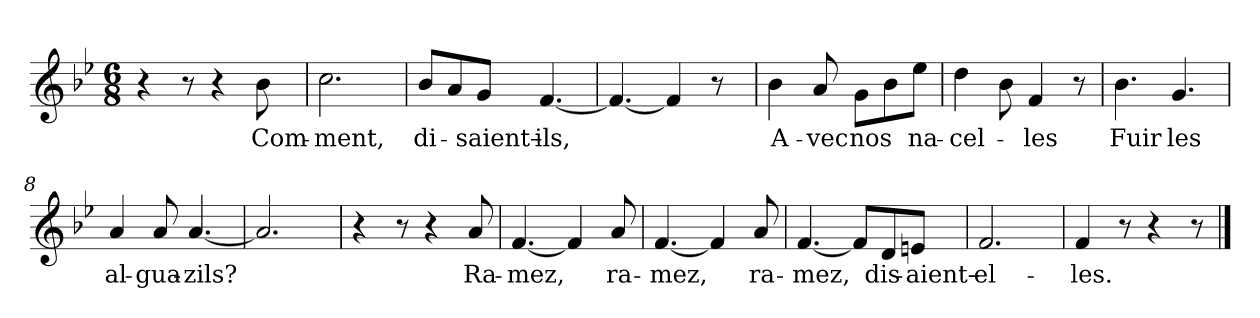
**kern	**text
*part1	*part1
*staff1	*staff1
*clefG2	*
*k[b-e-]	*
*M6/8	*
=1	=1
4r	.
8r	.
4r	.
!	!LO:LY:b
8b-\	Com-
=2	=2
!	!LO:LY:b
2.cc\	-ment,
=3	=3
!	!LO:LY:b
8b-/L	di-
8a/	.
!	!LO:LY:b
8g/J	-saient–
!	!LO:LY:b
[4.f/	ils,
=4	=4
4.f/_	.
4f/]	.
8r	.
=5	=5
!	!LO:LY:b
4b-\	A-
!	!LO:LY:b
8a/	-vec
!	!LO:LY:b
8g\L	nos
8b-\	.
!	!LO:LY:b
8ee-\J	na-
=6	=6
!	!LO:LY:b
4dd\	-cel-
8b-\	.
!	!LO:LY:b
4f/	-les
8r	.
=7	=7
!	!LO:LY:b
4.b-\	Fuir
!	!LO:LY:b
4.g/	les
=8	=8
!	!LO:LY:b
4a/	al-
!	!LO:LY:b
8a/	-gua-
!	!LO:LY:b
[4.a/	-zils?
=9	=9
2.a/]	.
=10	=10
4r	.
8r	.
4r	.
!	!LO:LY:b
8a/	Ra-
!!LO:LB:g=z
=11	=11
!	!LO:LY:b
[4.f/	-mez,
4f/]	.
!	!LO:LY:b
8a/	ra-
=12	=12
!	!LO:LY:b
[4.f/	-mez,
4f/]	.
!	!LO:LY:b
8a/	ra-
=13	=13
!	!LO:LY:b
[4.f/	-mez,
8f/L]	.
!	!LO:LY:b
8d/	dis-
!	!LO:LY:b
8en/J	-aient–
=14	=14
!	!LO:LY:b
2.f/	el-
=15	=15
!	!LO:LY:b
4f/	-les.
8r	.
4r	.
8r	.
==	==
*-	*-
